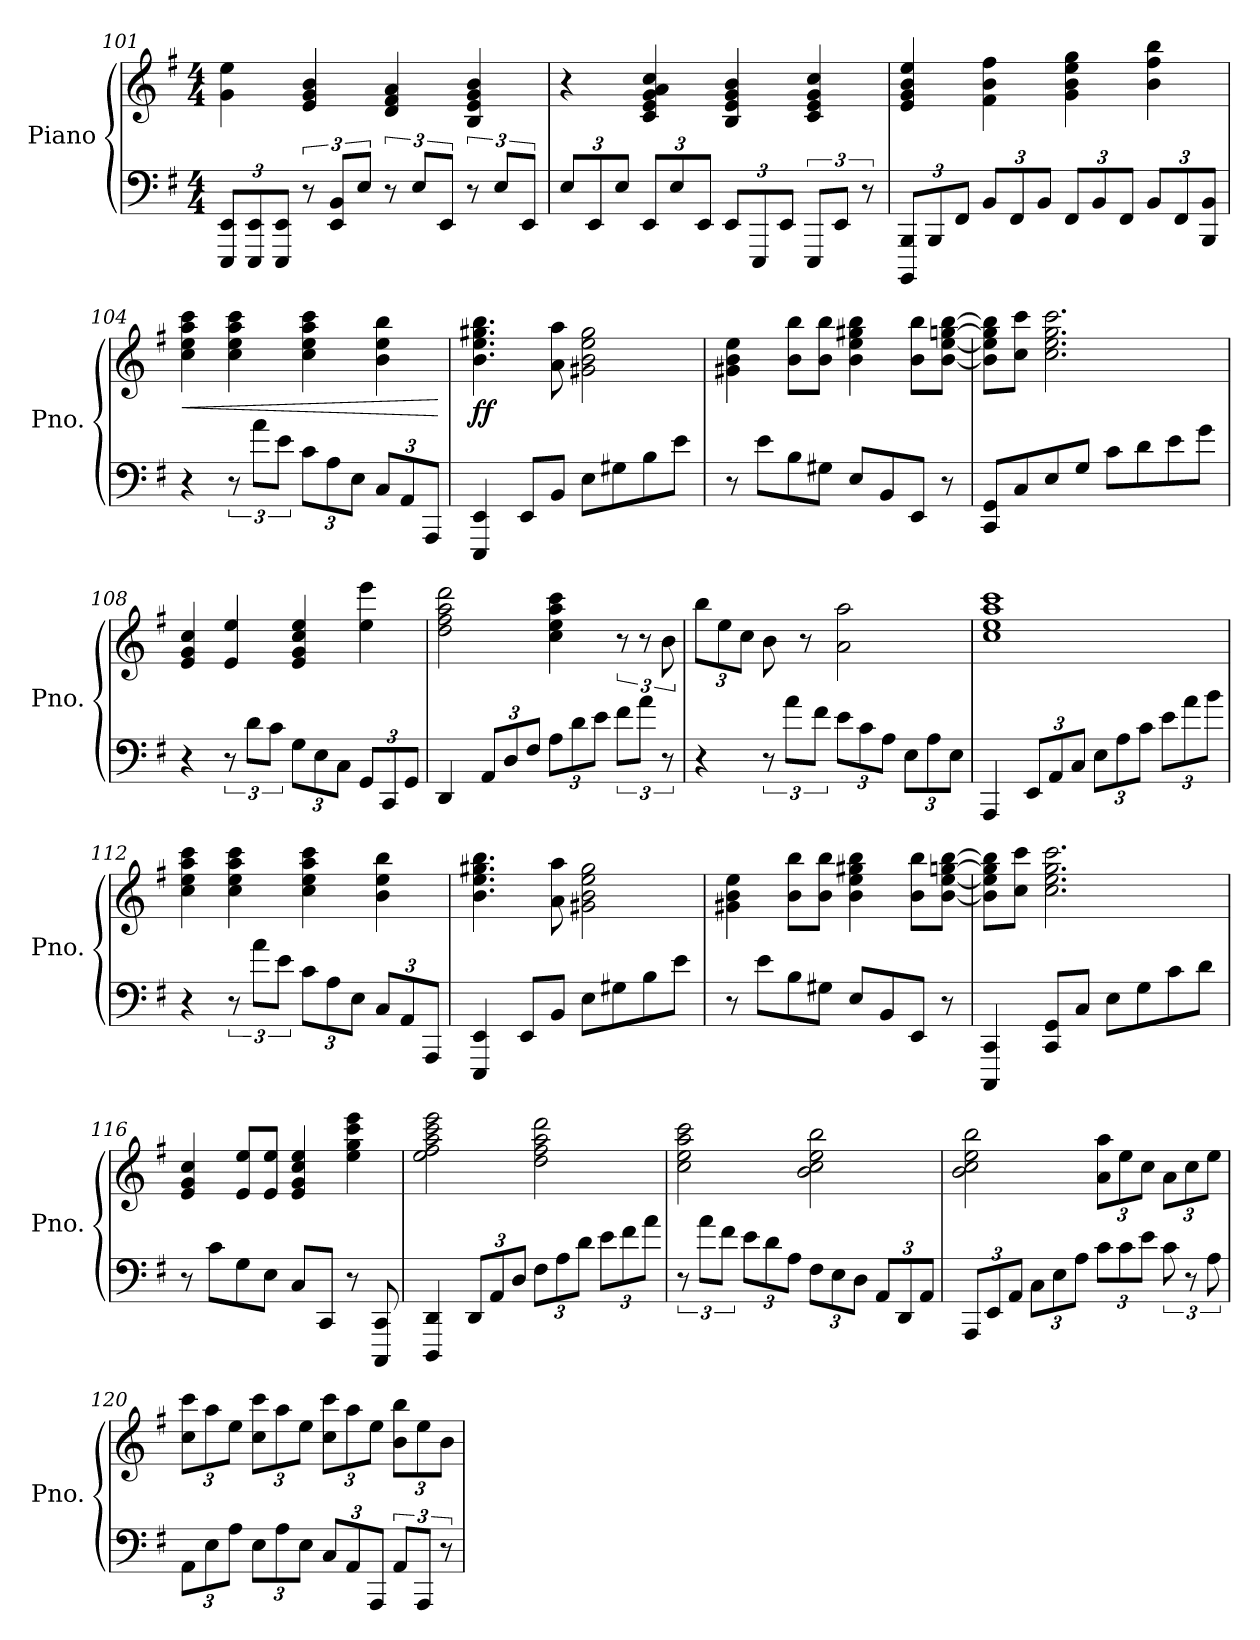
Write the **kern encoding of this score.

**kern	**kern	**dynam
*part1	*part1	*part1
*staff2	*staff1	*staff1/2
*I"Piano	*	*
*I'Pno.	*	*
*clefF4	*clefG2	*
*k[f#]	*k[f#]	*
*M4/4	*M4/4	*
*Xbrackettup	*	*
=101	=101	=101
12EEE/ 12EE/L	4g\ 4ee\	.
12EEE/ 12EE/	.	.
12EEE/ 12EE/J	.	.
*brackettup	*	*
12r	4e/ 4g/ 4b/	.
12EE/ 12BB/L	.	.
12E/J	.	.
12r	4d/ 4f#/ 4a/	.
12E/L	.	.
12EE/J	.	.
12r	4B/ 4e/ 4g/ 4b/	.
12E/L	.	.
12EE/J	.	.
!!LO:LB:g=z
=102	=102	=102
*Xbrackettup	*	*
12E/L	4r	.
12EE/	.	.
12E/J	.	.
12EE/L	4c/ 4e/ 4g/ 4a/ 4cc/	.
12E/	.	.
12EE/J	.	.
12EE/L	4B/ 4e/ 4g/ 4b/	.
12EEE/	.	.
12EE/J	.	.
*brackettup	*	*
12EEE/L	4c/ 4e/ 4g/ 4cc/	.
12EE/J	.	.
12r	.	.
=103	=103	=103
*Xbrackettup	*	*
12BBBB/ 12BBB/L	4e/ 4g/ 4b/ 4ee/	.
12BBB/	.	.
12FF#/J	.	.
12BB/L	4f#\ 4b\ 4ff#\	.
12FF#/	.	.
12BB/J	.	.
12FF#/L	4g\ 4b\ 4ee\ 4gg\	.
12BB/	.	.
12FF#/J	.	.
12BB/L	4b\ 4ff#\ 4bb\	.
12FF#/	.	.
12BBB/ 12BB/J	.	.
=104	=104	=104
!	!	!LO:HP:b
4r	4cc\ 4ee\ 4aa\ 4ccc\	<
*brackettup	*	*
12r	4cc\ 4ee\ 4aa\ 4ccc\	.
12a\L	.	.
12e\J	.	.
*Xbrackettup	*	*
12c\L	4cc\ 4ee\ 4aa\ 4ccc\	.
12A\	.	.
12E\J	.	.
12C/L	4b\ 4ee\ 4bb\	.
12AA/	.	.
12AAA/J	.	.
.	.	[
!!LO:PB:g=z
=105	=105	=105
!	!	!LO:DY:b
4EEE/ 4EE/	4.b\ 4.ee\ 4.gg#X\ 4.bb\	ff
8EE/L	.	.
8BB/J	8a\ 8aa\	.
8E\L	2g#X\ 2b\ 2ee\ 2gg#\	.
8G#X\	.	.
8B\	.	.
8e\J	.	.
=106	=106	=106
8r	4g#X\ 4b\ 4ee\	.
8e\L	.	.
8B\	8b\ 8bb\L	.
8G#X\J	8b\ 8bb\J	.
8E/L	4b\ 4ee\ 4gg#X\ 4bb\	.
8BB/	.	.
8EE/J	8b\ 8bb\L	.
8r	[8b\ [8ee\ [8ggn\ [8bb\J	.
=107	=107	=107
8CC/ 8GG/L	8b\] 8ee\] 8gg\] 8bb\]L	.
8C/	8cc\ 8ccc\J	.
8E/	2.cc\ 2.ee\ 2.gg\ 2.ccc\	.
8G/J	.	.
8c\L	.	.
8d\	.	.
8e\	.	.
8g\J	.	.
=108	=108	=108
4r	4e/ 4g/ 4cc/	.
*brackettup	*	*
12r	4e/ 4ee/	.
12d\L	.	.
12c\J	.	.
*Xbrackettup	*	*
12G\L	4e/ 4g/ 4cc/ 4ee/	.
12E\	.	.
12C\J	.	.
12GG/L	4ee\ 4eee\	.
12CC/	.	.
12GG/J	.	.
!!LO:LB:g=z
=109	=109	=109
4DD/	2dd\ 2ff#\ 2aa\ 2ddd\	.
12AA/L	.	.
12D/	.	.
12F#/J	.	.
12A\L	4cc\ 4ee\ 4aa\ 4ccc\	.
12d\	.	.
12e\J	.	.
*brackettup	*	*
12f#\L	12r	.
12a\J	12r	.
12r	12b\	.
=110	=110	=110
*	*Xbrackettup	*
4r	12bb\L	.
.	12ee\	.
.	12cc\J	.
12r	8b\	.
12a\L	.	.
.	8r	.
12f#\J	.	.
*Xbrackettup	*	*
12e\L	2a\ 2aa\	.
12c\	.	.
12A\J	.	.
12E\L	.	.
12A\	.	.
12E\J	.	.
=111	=111	=111
4AAA/	1cc 1ee 1aa 1ccc	.
12EE/L	.	.
12AA/	.	.
12C/J	.	.
12E\L	.	.
12A\	.	.
12c\J	.	.
12e\L	.	.
12a\	.	.
12b\J	.	.
!!LO:LB:g=z
=112	=112	=112
4r	4cc\ 4ee\ 4aa\ 4ccc\	.
*brackettup	*	*
12r	4cc\ 4ee\ 4aa\ 4ccc\	.
12a\L	.	.
12e\J	.	.
*Xbrackettup	*	*
12c\L	4cc\ 4ee\ 4aa\ 4ccc\	.
12A\	.	.
12E\J	.	.
12C/L	4b\ 4ee\ 4bb\	.
12AA/	.	.
12AAA/J	.	.
=113	=113	=113
4EEE/ 4EE/	4.b\ 4.ee\ 4.gg#X\ 4.bb\	.
8EE/L	.	.
8BB/J	8a\ 8aa\	.
8E\L	2g#X\ 2b\ 2ee\ 2gg#\	.
8G#X\	.	.
8B\	.	.
8e\J	.	.
=114	=114	=114
8r	4g#X\ 4b\ 4ee\	.
8e\L	.	.
8B\	8b\ 8bb\L	.
8G#X\J	8b\ 8bb\J	.
8E/L	4b\ 4ee\ 4gg#X\ 4bb\	.
8BB/	.	.
8EE/J	8b\ 8bb\L	.
8r	[8b\ [8ee\ [8ggn\ [8bb\J	.
=115	=115	=115
4CCC/ 4CC/	8b\] 8ee\] 8gg\] 8bb\]L	.
.	8cc\ 8ccc\J	.
8CC/ 8GG/L	2.cc\ 2.ee\ 2.gg\ 2.ccc\	.
8C/J	.	.
8E\L	.	.
8G\	.	.
8c\	.	.
8d\J	.	.
!!LO:LB:g=z
=116	=116	=116
8r	4e/ 4g/ 4cc/	.
8c\L	.	.
8G\	8e/ 8ee/L	.
8E\J	8e/ 8ee/J	.
8C/L	4e/ 4g/ 4cc/ 4ee/	.
8CC/J	.	.
8r	4ee\ 4gg\ 4ccc\ 4eee\	.
8CCC/ 8CC/	.	.
=117	=117	=117
4DDD/ 4DD/	2ee\ 2ff#\ 2aa\ 2ccc\ 2eee\	.
12DD/L	.	.
12AA/	.	.
12D/J	.	.
12F#\L	2dd\ 2ff#\ 2aa\ 2ddd\	.
12A\	.	.
12d\J	.	.
12e\L	.	.
12f#\	.	.
12a\J	.	.
=118	=118	=118
*brackettup	*	*
12r	2cc\ 2ee\ 2aa\ 2ccc\	.
12a\L	.	.
12f#\J	.	.
*Xbrackettup	*	*
12e\L	.	.
12d\	.	.
12A\J	.	.
12F#\L	2b\ 2cc\ 2ee\ 2bb\	.
12E\	.	.
12D\J	.	.
12AA/L	.	.
12DD/	.	.
12AA/J	.	.
!!LO:LB:g=z
=119	=119	=119
12AAA/L	2b\ 2cc\ 2ee\ 2bb\	.
12EE/	.	.
12AA/J	.	.
12C\L	.	.
12E\	.	.
12A\J	.	.
12c\L	12a\ 12aa\L	.
12c\	12ee\	.
12e\J	12cc\J	.
*brackettup	*	*
12c\	12a\L	.
12r	12cc\	.
12A\	12ee\J	.
=120	=120	=120
*Xbrackettup	*	*
12AA\L	12cc\ 12ccc\L	.
12E\	12aa\	.
12A\J	12ee\J	.
12E\L	12cc\ 12ccc\L	.
12A\	12aa\	.
12E\J	12ee\J	.
12C/L	12cc\ 12ccc\L	.
12AA/	12aa\	.
12AAA/J	12ee\J	.
*brackettup	*	*
12AA/L	12b\ 12bb\L	.
12AAA/J	12ee\	.
12r	12b\J	.
=	=	=
*-	*-	*-
